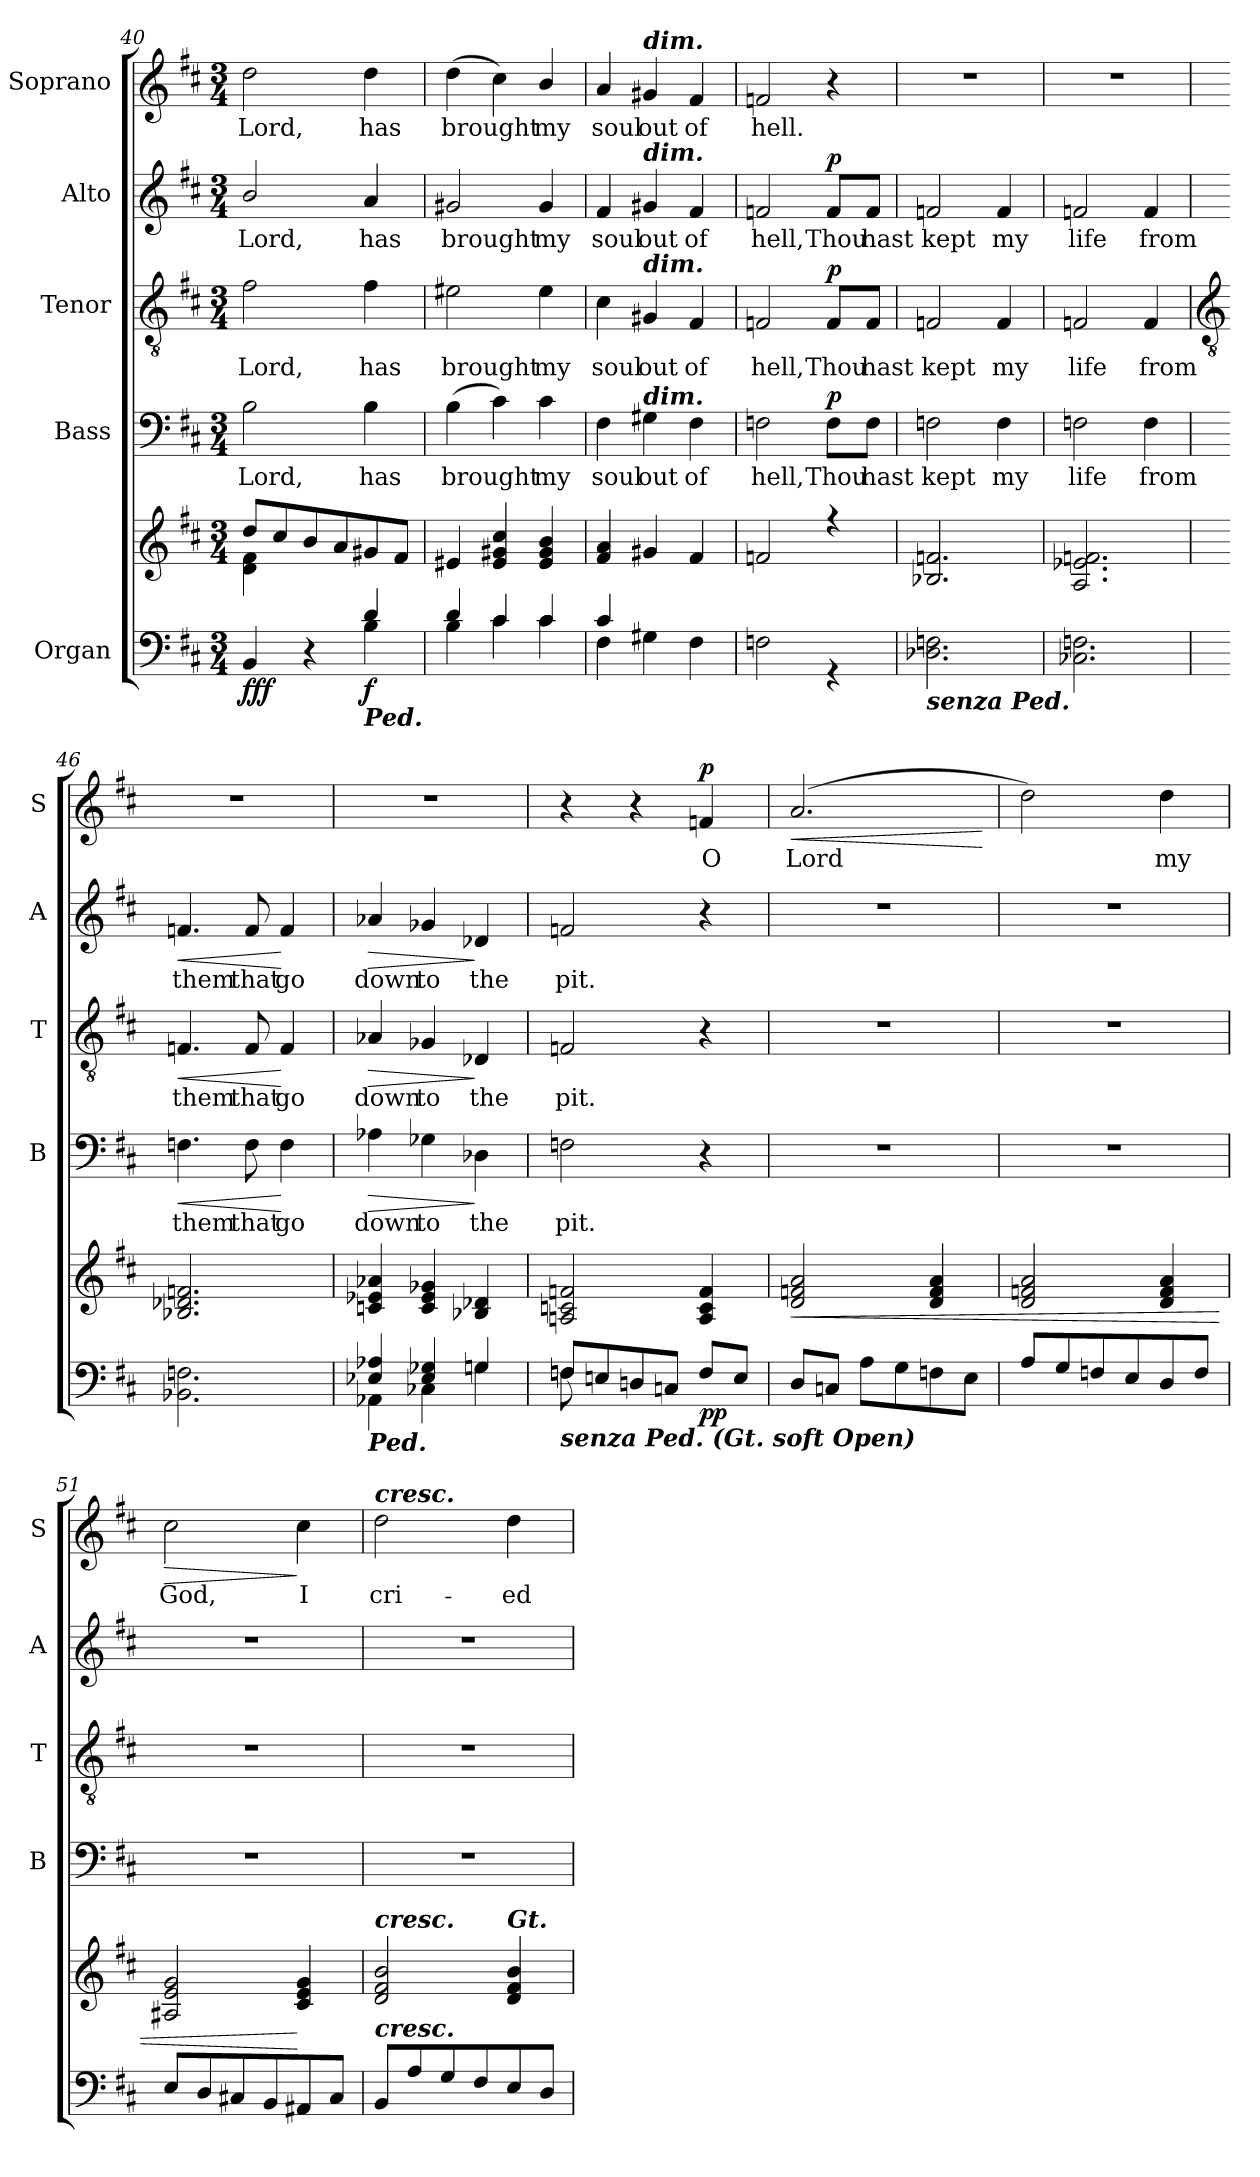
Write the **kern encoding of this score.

**kern	**kern	**dynam	**kern	**text	**dynam	**kern	**text	**dynam	**kern	**text	**dynam	**kern	**text	**dynam
*part5	*part5	*part5	*part4	*part4	*part4	*part3	*part3	*part3	*part2	*part2	*part2	*part1	*part1	*part1
*staff6	*staff5	*staff5/6	*staff4	*staff4	*staff4	*staff3	*staff3	*staff3	*staff2	*staff2	*staff2	*staff1	*staff1	*staff1
*I"Organ	*	*	*I"Bass	*	*	*I"Tenor	*	*	*I"Alto	*	*	*I"Soprano	*	*
*	*	*	*I'B	*	*	*I'T	*	*	*I'A	*	*	*I'S	*	*
*clefF4	*clefG2	*	*clefF4	*	*	*clefGv2	*	*	*clefG2	*	*	*clefG2	*	*
*k[f#c#]	*k[f#c#]	*	*k[f#c#]	*	*	*k[f#c#]	*	*	*k[f#c#]	*	*	*k[f#c#]	*	*
*D:	*D:	*	*D:	*	*	*D:	*	*	*D:	*	*	*D:	*	*
*M3/4	*M3/4	*	*M3/4	*	*	*M3/4	*	*	*M3/4	*	*	*M3/4	*	*
=40	=40	=40	=40	=40	=40	=40	=40	=40	=40	=40	=40	=40	=40	=40
*^	*^	*	*	*	*	*	*	*	*	*	*	*	*	*
!	!	!	!	!LO:DY:b=2	!	!LO:LY:b	!	!	!LO:LY:b	!	!	!LO:LY:b	!	!	!LO:LY:b	!
!	!	!	!	!LO:DY:n=1:b	!	!	!	!	!	!	!	!	!	!	!	!
!	!	!	!	!LO:DY:n=2:b	!	!	!	!	!	!	!	!	!	!	!	!
4BB/	2ryy	8ddL	4d\ 4f#\	f f f	2B	Lord,	.	2f#	Lord,	.	2b/	Lord,	.	2dd	Lord,	.
.	.	8cc#	.	.	.	.	.	.	.	.	.	.	.	.	.	.
4r	.	8b	2ryy	.	.	.	.	.	.	.	.	.	.	.	.	.
.	.	8a	.	.	.	.	.	.	.	.	.	.	.	.	.	.
!LO:TX:b:Bi:t=Ped.	!	!	!	!	!	!	!	!	!	!	!	!	!	!	!	!
!	!	!	!	!LO:DY:n=3:b=2	!	!LO:LY:b	!	!	!LO:LY:b	!	!	!LO:LY:b	!	!	!LO:LY:b	!
4d/	4B\	8g#X	.	f	4B	has	.	4f#	has	.	4a	has	.	4dd	has	.
.	.	8f#J	.	.	.	.	.	.	.	.	.	.	.	.	.	.
=41	=41	=41	=41	=41	=41	=41	=41	=41	=41	=41	=41	=41	=41	=41	=41	=41
!	!	!	!	!	!	!LO:LY:b	!	!	!LO:LY:b	!	!	!LO:LY:b	!	!	!LO:LY:b	!
4d/	4B\	4e#X	2.ryy	.	(>4B	brought	.	2e#X	brought	.	2g#X	brought	.	(>4dd	brought	.
4c#/	4c#\	4e# 4g#X 4cc#	.	.	4c#)	.	.	.	.	.	.	.	.	4cc#)	.	.
!	!	!	!	!	!	!LO:LY:b	!	!	!LO:LY:b	!	!	!LO:LY:b	!	!	!LO:LY:b	!
4c#/	4c#\	4e# 4g# 4b	.	.	4c#\	my	.	4e#\	my	.	4g#/	my	.	4b/	my	.
=42	=42	=42	=42	=42	=42	=42	=42	=42	=42	=42	=42	=42	=42	=42	=42	=42
!	!	!	!	!	!	!LO:LY:b	!	!	!LO:LY:b	!	!	!LO:LY:b	!	!	!LO:LY:b	!
4c#/	4F#\	4f# 4a	2.ryy	.	4F#	soul	.	4c#	soul	.	4f#	soul	.	4a	soul	.
!	!	!	!	!	!	!	!	!	!	!	!	!	!	!LO:TX:a:Bi:t=dim.	!	!
!	!	!	!	!	!	!	!	!	!	!	!LO:TX:a:Bi:t=dim.	!	!	!	!	!
!	!	!	!	!	!	!	!	!LO:TX:a:Bi:t=dim.	!	!	!	!	!	!	!	!
!	!	!	!	!	!LO:TX:a:Bi:t=dim.	!	!	!	!	!	!	!	!	!	!	!
!	!	!	!	!	!	!LO:LY:b	!	!	!LO:LY:b	!	!	!LO:LY:b	!	!	!LO:LY:b	!
2ryy	4G#X\	4g#X	.	.	4G#X	out	.	4G#X	out	.	4g#X	out	.	4g#X	out	.
!	!	!	!	!	!	!LO:LY:b	!	!	!LO:LY:b	!	!	!LO:LY:b	!	!	!LO:LY:b	!
.	4F#\	4f#	.	.	4F#	of	.	4F#	of	.	4f#	of	.	4f#	of	.
=43	=43	=43	=43	=43	=43	=43	=43	=43	=43	=43	=43	=43	=43	=43	=43	=43
!	!	!	!	!	!	!LO:LY:b	!	!	!LO:LY:b	!	!	!LO:LY:b	!	!	!LO:LY:b	!
2.ryy	2Fn\	2fn	2.ryy	.	2Fn	hell,	.	2Fn	hell,	.	2fn	hell,	.	2fn	hell.	.
!	!	!	!	!	!	!LO:LY:b	!LO:DY:b	!	!LO:LY:b	!LO:DY:b	!	!LO:LY:b	!LO:DY:b	!	!	!
.	4r	4r	.	.	8F\L	Thou	p	8F/L	Thou	p	8f/L	Thou	p	4r	.	.
!	!	!	!	!	!	!LO:LY:b	!	!	!LO:LY:b	!	!	!LO:LY:b	!	!	!	!
.	.	.	.	.	8F\J	hast	.	8F/J	hast	.	8f/J	hast	.	.	.	.
=44	=44	=44	=44	=44	=44	=44	=44	=44	=44	=44	=44	=44	=44	=44	=44	=44
!LO:TX:b:Bi:t=senza Ped.	!	!	!	!	!	!	!	!	!	!	!	!	!	!	!	!
!	!	!	!	!	!	!LO:LY:b	!	!	!LO:LY:b	!	!	!LO:LY:b	!	!LO:N:vis=1	!	!
2.ryy	2.D-X\ 2.Fn\	2.B-X 2.fn	2.ryy	.	2Fn	kept	.	2Fn	kept	.	2fn	kept	.	2.r	.	.
!	!	!	!	!	!	!LO:LY:b	!	!	!LO:LY:b	!	!	!LO:LY:b	!	!	!	!
.	.	.	.	.	4F	my	.	4F	my	.	4f	my	.	.	.	.
=45	=45	=45	=45	=45	=45	=45	=45	=45	=45	=45	=45	=45	=45	=45	=45	=45
!	!	!	!	!	!	!LO:LY:b	!	!	!LO:LY:b	!	!	!LO:LY:b	!	!LO:N:vis=1	!	!
2.ryy	2.C-X\ 2.Fn\	2.A 2.e-X 2.fn	2.ryy	.	2Fn	life	.	2Fn	life	.	2fn	life	.	2.r	.	.
!	!	!	!	!	!	!LO:LY:b	!	!	!LO:LY:b	!	!	!LO:LY:b	!	!	!	!
.	.	.	.	.	4F	from	.	4F	from	.	4f	from	.	.	.	.
*	*	*v	*v	*	*	*	*	*	*	*	*	*	*	*	*	*
!!LO:LB:g=z
=46	=46	=46	=46	=46	=46	=46	=46	=46	=46	=46	=46	=46	=46	=46	=46
*	*	*	*	*	*	*	*clefGv2	*	*	*	*	*	*	*	*
!	!	!	!	!	!LO:LY:b	!LO:HP:b	!	!LO:LY:b	!LO:HP:b	!	!LO:LY:b	!LO:HP:b	!LO:N:vis=1	!	!
2.ryy	2.BB-X\ 2.Fn\	2.B-X 2.d-X 2.fn	.	4.Fn	them	<	4.Fn	them	<	4.fn	them	<	2.r	.	.
!	!	!	!	!	!LO:LY:b	!	!	!LO:LY:b	!	!	!LO:LY:b	!	!	!	!
.	.	.	.	8F	that	.	8F	that	.	8f	that	.	.	.	.
!	!	!	!	!	!LO:LY:b	!	!	!LO:LY:b	!	!	!LO:LY:b	!	!	!	!
.	.	.	.	4F	go	[	4F	go	[	4f	go	[	.	.	.
=47	=47	=47	=47	=47	=47	=47	=47	=47	=47	=47	=47	=47	=47	=47	=47
!LO:TX:b:Bi:t=Ped.	!	!	!	!	!	!	!	!	!	!	!	!	!	!	!
!	!	!	!	!	!LO:LY:b	!LO:HP:b	!	!LO:LY:b	!LO:HP:b	!	!LO:LY:b	!LO:HP:b	!LO:N:vis=1	!	!
4E-X/ 4A-X/	4AA-X\	4cn 4e-X 4a-X	.	4A-X	down	>	4A-X	down	>	4a-X	down	>	2.r	.	.
!	!	!	!	!	!LO:LY:b	!	!	!LO:LY:b	!	!	!LO:LY:b	!	!	!	!
4E-/ 4G-X/	4C-X\	4c 4e- 4g-X	.	4G-X	to	.	4G-X	to	.	4g-X	to	.	.	.	.
!	!	!	!	!	!LO:LY:b	!	!	!LO:LY:b	!	!	!LO:LY:b	!	!	!	!
4G-/	4G\	4B-X 4d-X	.	4D-X	the	]	4D-X	the	]	4d-X	the	]	.	.	.
=48	=48	=48	=48	=48	=48	=48	=48	=48	=48	=48	=48	=48	=48	=48	=48
!LO:TX:b:Bi:t=senza Ped. (Gt. soft Open)	!	!	!	!	!	!	!	!	!	!	!	!	!	!	!
!	!	!	!	!	!LO:LY:b	!	!	!LO:LY:b	!	!	!LO:LY:b	!	!	!	!
8Fn/L	8Fn\	2An 2cn 2fn	.	2Fn	pit.	.	2Fn	pit.	.	2fn	pit.	.	4r	.	.
8En/	2ryy	.	.	.	.	.	.	.	.	.	.	.	.	.	.
8Dn/	.	.	.	.	.	.	.	.	.	.	.	.	4r	.	.
8Cn/J	.	.	.	.	.	.	.	.	.	.	.	.	.	.	.
!	!	!	!LO:DY:b=2	!	!	!	!	!	!	!	!	!	!	!LO:LY:b	!
!	!	!	!LO:DY:n=1:b	!	!	!	!	!	!	!	!	!	!	!	!LO:DY:b
8F/L	.	4A 4c 4f	p p	4r	.	.	4r	.	.	4r	.	.	4fn	O	p
8E/J	8ryy	.	.	.	.	.	.	.	.	.	.	.	.	.	.
=49	=49	=49	=49	=49	=49	=49	=49	=49	=49	=49	=49	=49	=49	=49	=49
!	!LO:N:vis=1	!	!LO:HP:b	!LO:N:vis=1	!	!	!LO:N:vis=1	!	!	!LO:N:vis=1	!	!	!	!LO:LY:b	!LO:HP:b
8DL	2.ryy	2d 2fn 2a	<	2.r	.	.	2.r	.	.	2.r	.	.	(<2.a	Lord	<
8CnJ	.	.	.	.	.	.	.	.	.	.	.	.	.	.	.
8AL	.	.	.	.	.	.	.	.	.	.	.	.	.	.	.
8G	.	.	.	.	.	.	.	.	.	.	.	.	.	.	.
8Fn	.	4d 4f 4a	.	.	.	.	.	.	.	.	.	.	.	.	.
8EJ	.	.	.	.	.	.	.	.	.	.	.	.	.	.	.
*v	*v	*	*	*	*	*	*	*	*	*	*	*	*	*	*
.	.	.	.	.	.	.	.	.	.	.	.	.	.	[
=50	=50	=50	=50	=50	=50	=50	=50	=50	=50	=50	=50	=50	=50	=50
*^	*	*	*	*	*	*	*	*	*	*	*	*	*	*
!	!LO:N:vis=1	!	!	!LO:N:vis=1	!	!	!LO:N:vis=1	!	!	!LO:N:vis=1	!	!	!	!	!
8AL	2.ryy	2d 2fn 2a	.	2.r	.	.	2.r	.	.	2.r	.	.	2dd)	.	.
8G	.	.	.	.	.	.	.	.	.	.	.	.	.	.	.
8Fn	.	.	.	.	.	.	.	.	.	.	.	.	.	.	.
8E	.	.	.	.	.	.	.	.	.	.	.	.	.	.	.
!	!	!	!	!	!	!	!	!	!	!	!	!	!	!LO:LY:b	!
8D	.	4d 4f 4a	.	.	.	.	.	.	.	.	.	.	4dd	my	.
8FJ	.	.	.	.	.	.	.	.	.	.	.	.	.	.	.
=51	=51	=51	=51	=51	=51	=51	=51	=51	=51	=51	=51	=51	=51	=51	=51
!	!LO:N:vis=1	!	!	!LO:N:vis=1	!	!	!LO:N:vis=1	!	!	!LO:N:vis=1	!	!	!	!LO:LY:b	!LO:HP:b
8EL	2.ryy	2A#X 2e 2g	.	2.r	.	.	2.r	.	.	2.r	.	.	2cc#	God,	>
8D	.	.	.	.	.	.	.	.	.	.	.	.	.	.	.
8C#X	.	.	.	.	.	.	.	.	.	.	.	.	.	.	.
8BB	.	.	.	.	.	.	.	.	.	.	.	.	.	.	.
!	!	!	!	!	!	!	!	!	!	!	!	!	!	!LO:LY:b	!
8AA#X	.	4c# 4e 4g	[	.	.	.	.	.	.	.	.	.	4cc#	I	]
8C#J	.	.	.	.	.	.	.	.	.	.	.	.	.	.	.
=52	=52	=52	=52	=52	=52	=52	=52	=52	=52	=52	=52	=52	=52	=52	=52
!	!	!	!	!	!	!	!	!	!	!	!	!	!LO:TX:a:Bi:t=cresc.	!	!
!	!	!LO:TX:a:Bi:t=cresc.	!	!	!	!	!	!	!	!	!	!	!	!	!
!LO:TX:a:Bi:t=cresc.	!	!	!	!	!	!	!	!	!	!	!	!	!	!	!
!	!LO:N:vis=1	!	!	!LO:N:vis=1	!	!	!LO:N:vis=1	!	!	!LO:N:vis=1	!	!	!	!LO:LY:b	!
8BBL	2.ryy	2d 2f# 2b	.	2.r	.	.	2.r	.	.	2.r	.	.	2dd	cri-	.
8A	.	.	.	.	.	.	.	.	.	.	.	.	.	.	.
8G	.	.	.	.	.	.	.	.	.	.	.	.	.	.	.
8F#	.	.	.	.	.	.	.	.	.	.	.	.	.	.	.
!	!	!LO:TX:a:Bi:t=Gt.	!	!	!	!	!	!	!	!	!	!	!	!	!
!	!	!	!	!	!	!	!	!	!	!	!	!	!	!LO:LY:b	!
8E	.	4d 4f# 4b	.	.	.	.	.	.	.	.	.	.	4dd	-ed	.
8DJ	.	.	.	.	.	.	.	.	.	.	.	.	.	.	.
*v	*v	*	*	*	*	*	*	*	*	*	*	*	*	*	*
=	=	=	=	=	=	=	=	=	=	=	=	=	=	=
*-	*-	*-	*-	*-	*-	*-	*-	*-	*-	*-	*-	*-	*-	*-
